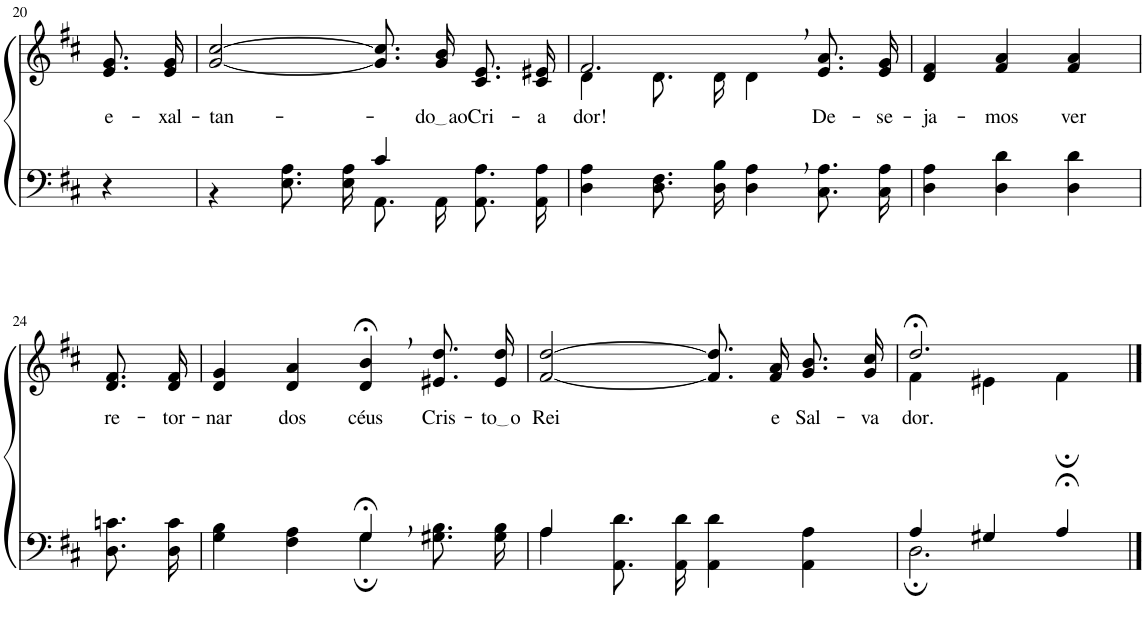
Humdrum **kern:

**kern	**kern	**text
*part2	*part1	*part1
*staff2	*staff1	*staff1
*I"Parte III e IV	*I"Parte I e II	*
!!LO:PB:g=z
*clefF4	*clefG2	*
*k[f#c#]	*k[f#c#]	*
*M4/4	*M4/4	*
=20	=20	=20
!	!	!LO:LY:b
4r	8.e/ 8.g/L	e-
!	!	!LO:LY:b
.	16e/ 16g/Jk	-xal-
=21	=21	=21
*^	*	*
!	!	!	!LO:LY:b
2ryy	4r	[2g/ [2cc#/	-tan-
.	8.E\ 8.A\L	.	.
.	16E\ 16A\Jk	.	.
4c#/	8.AA\L	8.g]/ 8.cc#]/L	.
!	!	!	!LO:LY:b
.	16AA\Jk	16g/ 16b/Jk	do ao
!	!	!	!LO:LY:b
4ryy	8.AA\ 8.A\L	8.c#/ 8.e/L	Cri-
!	!	!	!LO:LY:b
.	16AA\ 16A\Jk	16c#/ 16e#X/Jk	-a-
=22	=22	=22	=22
*	*	*^	*
!	!	!	!	!LO:LY:b
*v	*v	*	*	*
4D\ 4A\	2.f#,/	4d\	-dor!
8.D\ 8.F#\L	.	8.d\L	.
16D\ 16B\Jk	.	16d\Jk	.
4D\, 4A\,	.	4d\	.
!	!	!	!LO:LY:b
8.C#\ 8.A\L	8.e/ 8.a/L	4ryy	De-
!	!	!	!LO:LY:b
16C#\ 16A\Jk	16e/ 16g/Jk	.	-se-
*	*v	*v	*
=23	=23	=23
!	!	!LO:LY:b
4D\ 4A\	4d/ 4f#/	-ja-
!	!	!LO:LY:b
4D\ 4d\	4f#/ 4a/	-mos
!	!	!LO:LY:b
4D\ 4d\	4f#/ 4a/	ver
!!LO:LB:g=z
=24	=24	=24
!	!	!LO:LY:b
8.D\ 8.cn\L	8.d/ 8.f#/L	re-
!	!	!LO:LY:b
16D\ 16c\Jk	16d/ 16f#/Jk	-tor-
=25	=25	=25
*^	*	*
!	!	!	!LO:LY:b
4G\ 4B\	2ryy	4d/ 4g/	-nar
!	!	!	!LO:LY:b
4F#\ 4A\	.	4d/ 4a/	dos
!	!	!	!LO:LY:b
4G;<,\	4G;/	4d/;<, 4b/;<,	céus
!	!	!	!LO:LY:b
8.G#X\ 8.B\L	4ryy	8.e#X/ 8.dd/L	Cris-
!	!	!	!LO:LY:b
16G#\ 16B\Jk	.	16e#/ 16dd/Jk	to o
=26	=26	=26	=26
!	!	!	!LO:LY:b
4A/	4A\	[2f#/ [2dd/	Rei
2.ryy	8.AA\ 8.d\L	.	.
.	16AA\ 16d\Jk	.	.
.	4AA\ 4d\	8.f#]/ 8.dd]/L	.
!	!	!	!LO:LY:b
.	.	16f#/ 16a/Jk	e
!	!	!	!LO:LY:b
.	4AA\ 4A\	8.g/ 8.b/L	Sal-
!	!	!	!LO:LY:b
.	.	16g/ 16cc#/Jk	-va-
=27	=27	=27	=27
*	*	*^	*
!	!	!	!	!LO:LY:b
4A/	2.D;\	2.dd;</	4f#\	-dor.
4G#X/	.	.	4e#X\	.
4A;</	.	.	4f#;\	.
*v	*v	*	*	*
*	*v	*v	*
==	==	==
*-	*-	*-
